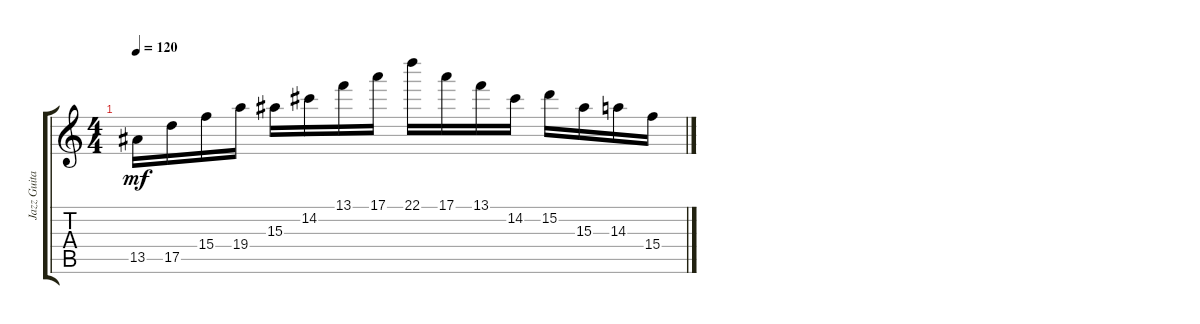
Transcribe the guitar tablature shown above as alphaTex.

\track ("Jazz Guitar" "Jazz Guita") {instrument electricguitarjazz}
\staff {score tabs}
\tuning (E4 B3 G3 D3 A2 E2) {hide}
\ts (4 4)
\tempo 120
\clef g2
\ks c
13.5.16{dy mf instrument electricguitarjazz} 17.5.16 15.4.16 19.4.16 15.3.16 14.2.16 13.1.16 17.1.16 22.1.16 17.1.16 13.1.16 14.2.16 15.2.16 15.3.16 14.3.16 15.4.16
